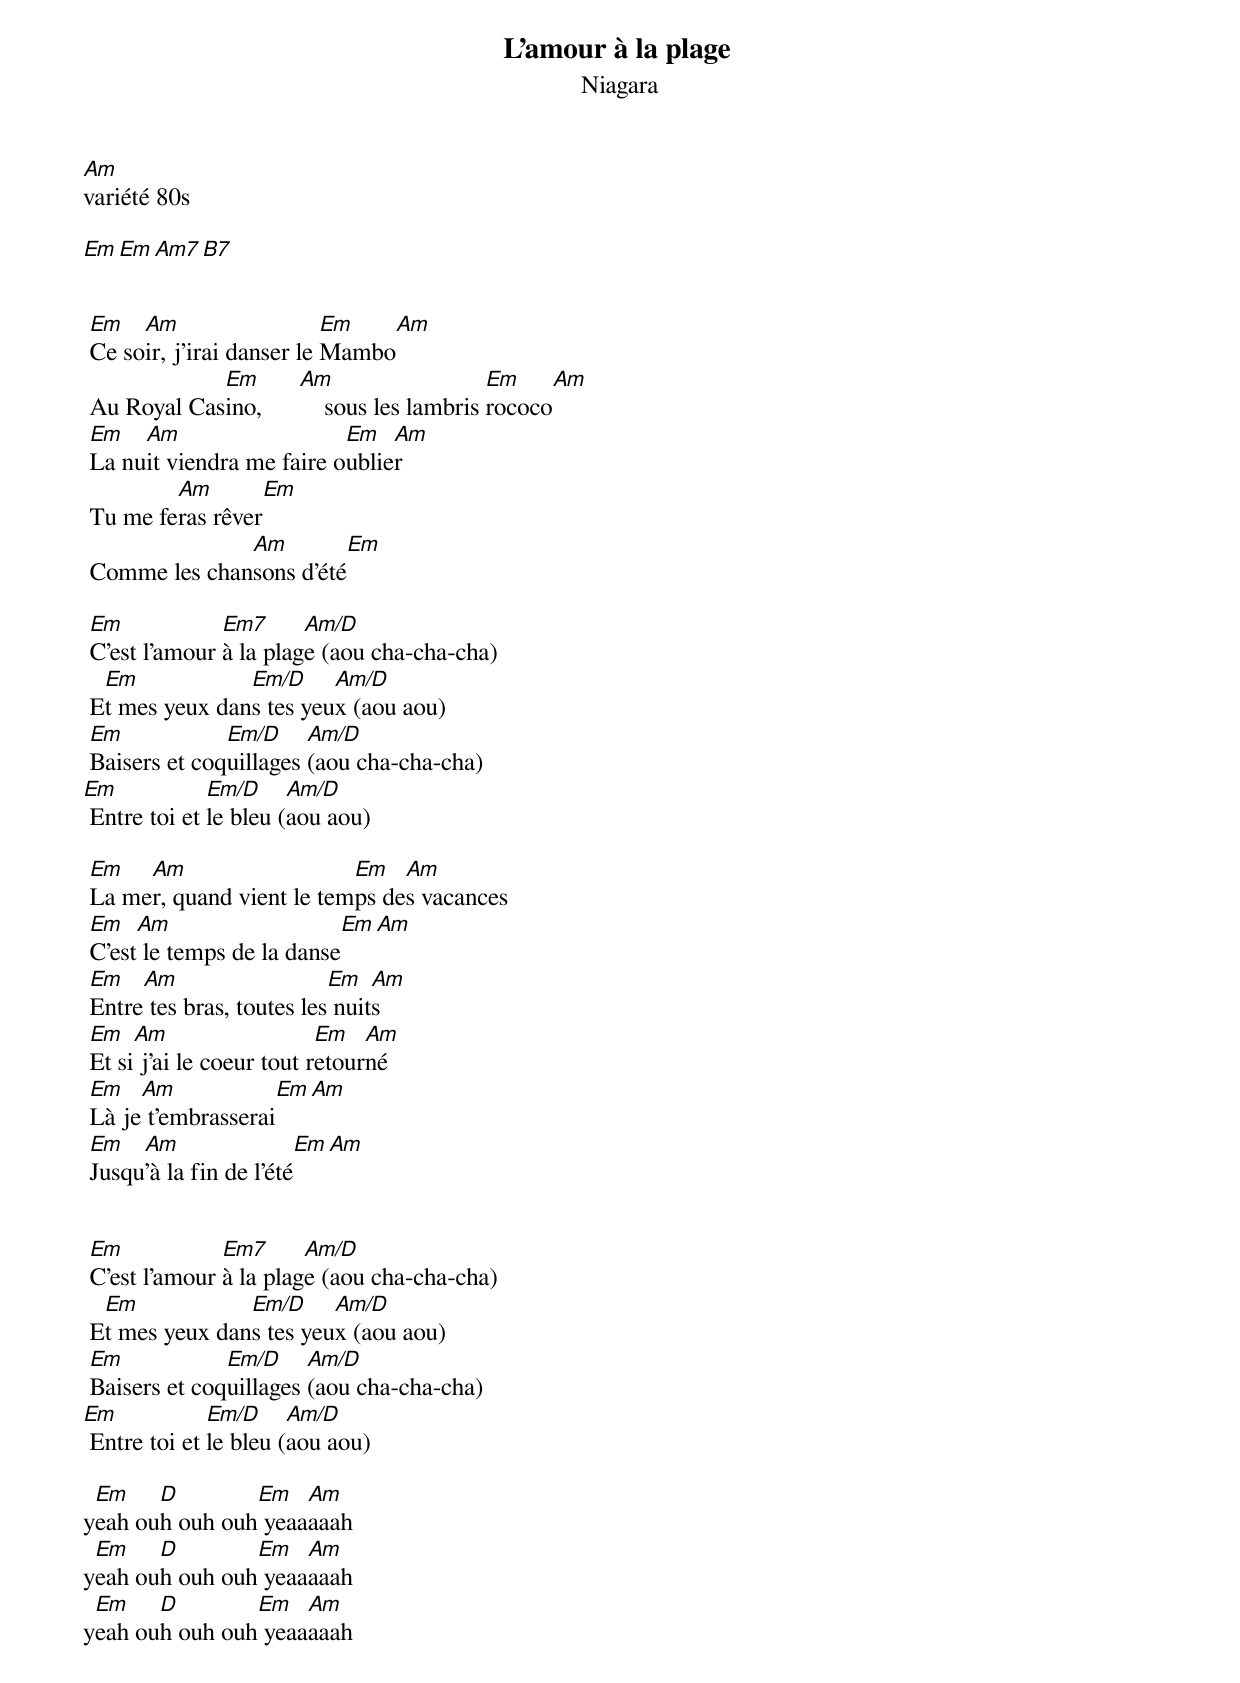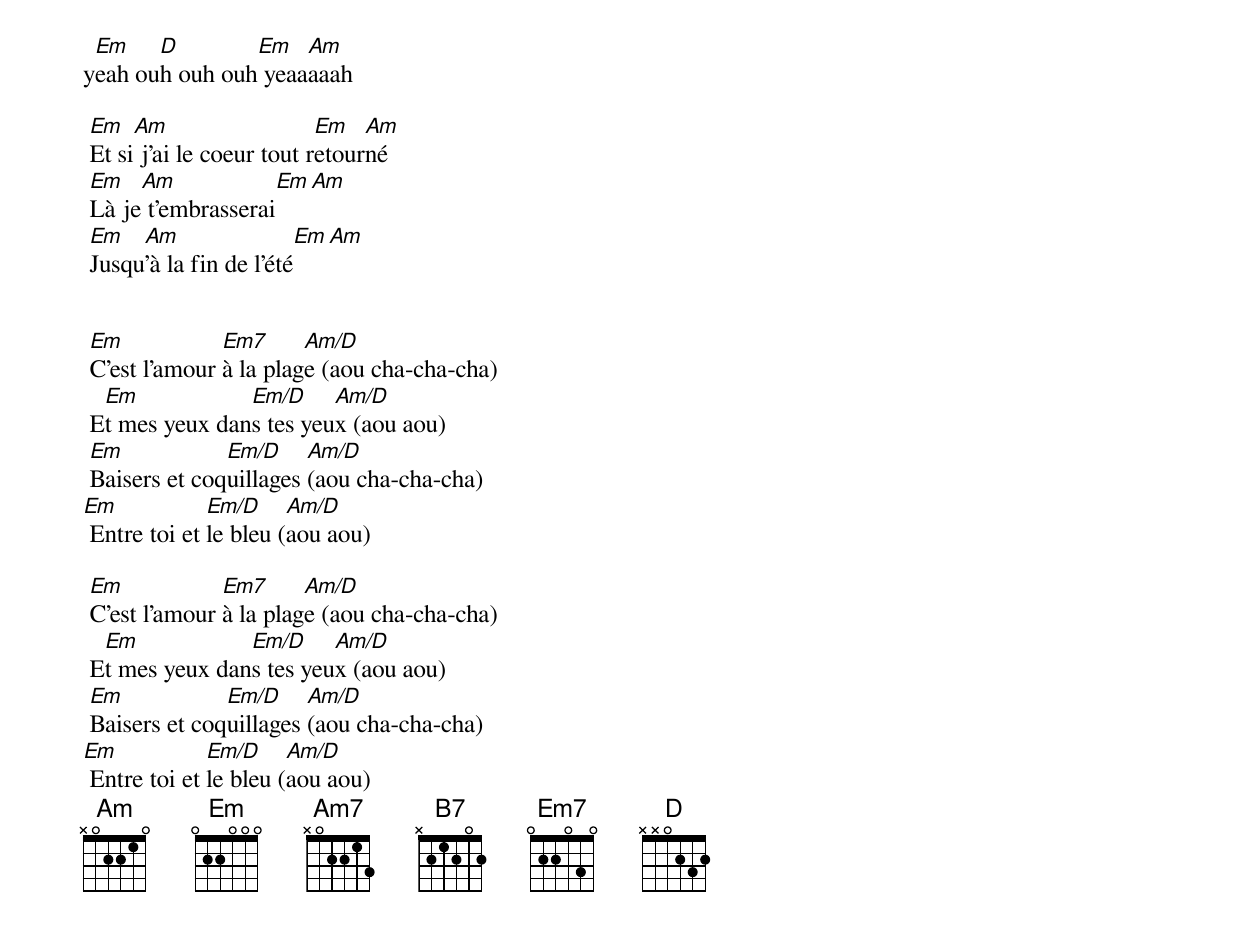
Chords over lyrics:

L'amour à la plage
Niagara
Am
variété 80s

Em Em Am7 B7


 Em   Am                   Em   Am
 Ce soir, j'irai danser le Mambo
             Em        Am                   Em    Am
 Au Royal Casino,          sous les lambris rococo
 Em   Am                   Em   Am
 La nuit viendra me faire oublier
         Am       Em
 Tu me feras rêver
               Am         Em
 Comme les chansons d'été

 Em            Em7      Am/D
 C'est l'amour à la plage (aou cha-cha-cha)
  Em            Em/D     Am/D
 Et mes yeux dans tes yeux (aou aou)
 Em            Em/D     Am/D
 Baisers et coquillages (aou cha-cha-cha)
Em            Em/D     Am/D
 Entre toi et le bleu (aou aou)

 Em   Am                   Em   Am
 La mer, quand vient le temps des vacances
 Em   Am                   Em   Am
 C'est le temps de la danse
 Em   Am                   Em   Am
 Entre tes bras, toutes les nuits
 Em   Am                   Em   Am
 Et si j'ai le coeur tout retourné
 Em   Am                   Em   Am
 Là je t'embrasserai
 Em   Am                   Em   Am
 Jusqu'à la fin de l'été


 Em            Em7      Am/D
 C'est l'amour à la plage (aou cha-cha-cha)
  Em            Em/D     Am/D
 Et mes yeux dans tes yeux (aou aou)
 Em            Em/D     Am/D
 Baisers et coquillages (aou cha-cha-cha)
Em            Em/D     Am/D
 Entre toi et le bleu (aou aou)

 Em    D        Em   Am
yeah ouh ouh ouh yeaaaaah
 Em    D        Em   Am
yeah ouh ouh ouh yeaaaaah
 Em    D        Em   Am
yeah ouh ouh ouh yeaaaaah
 Em    D        Em   Am
yeah ouh ouh ouh yeaaaaah

 Em   Am                   Em   Am
 Et si j'ai le coeur tout retourné
 Em   Am                   Em   Am
 Là je t'embrasserai
 Em   Am                   Em   Am
 Jusqu'à la fin de l'été


 Em            Em7      Am/D
 C'est l'amour à la plage (aou cha-cha-cha)
  Em            Em/D     Am/D
 Et mes yeux dans tes yeux (aou aou)
 Em            Em/D     Am/D
 Baisers et coquillages (aou cha-cha-cha)
Em            Em/D     Am/D
 Entre toi et le bleu (aou aou)

 Em            Em7      Am/D
 C'est l'amour à la plage (aou cha-cha-cha)
  Em            Em/D     Am/D
 Et mes yeux dans tes yeux (aou aou)
 Em            Em/D     Am/D
 Baisers et coquillages (aou cha-cha-cha)
Em            Em/D     Am/D
 Entre toi et le bleu (aou aou)
